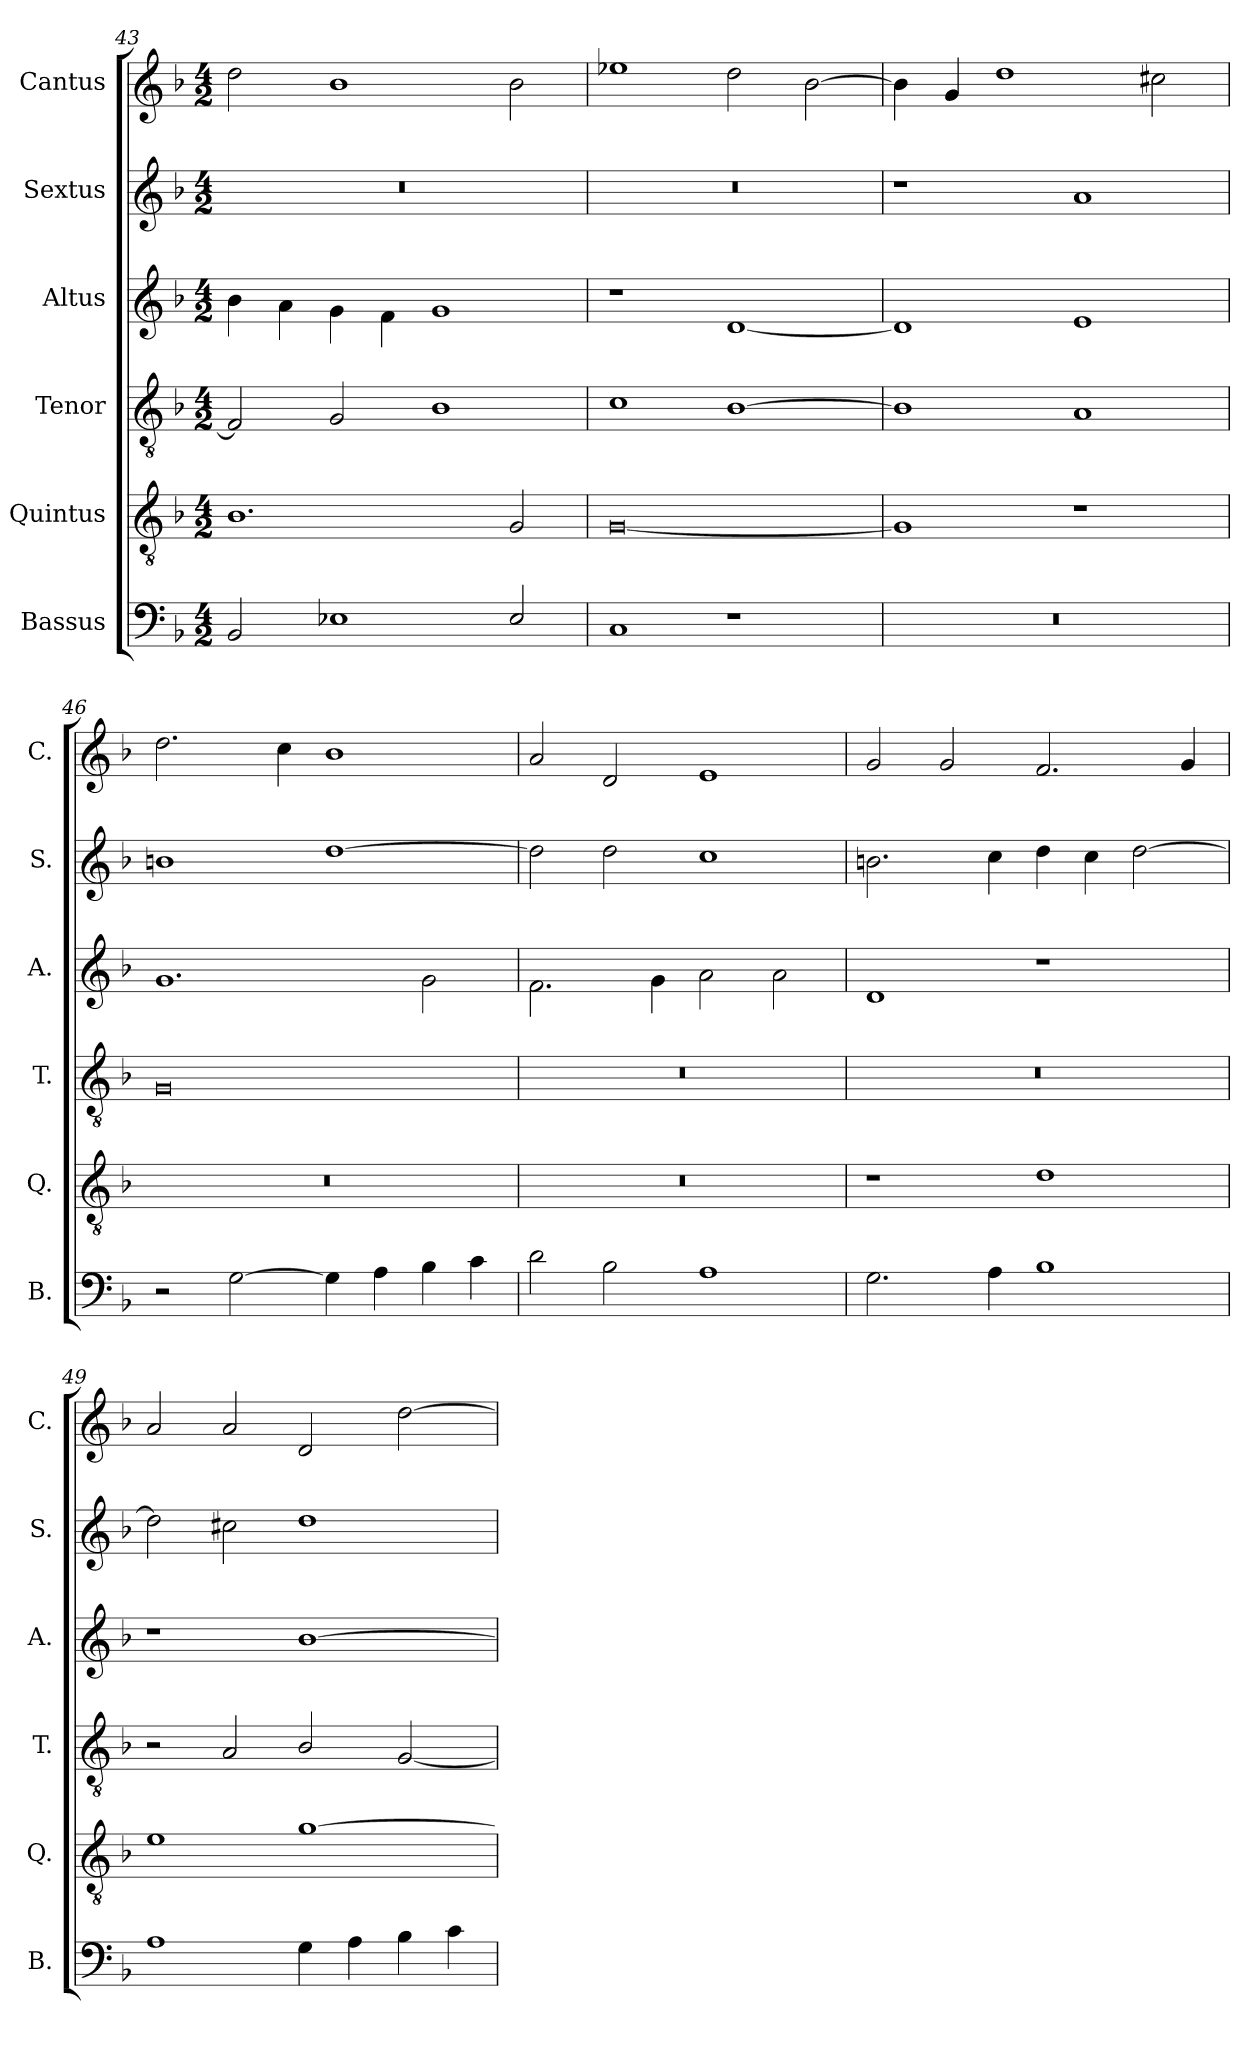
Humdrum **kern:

**kern	**kern	**kern	**kern	**kern	**kern
*part6	*part5	*part4	*part3	*part2	*part1
*staff6	*staff5	*staff4	*staff3	*staff2	*staff1
*I"Bassus	*I"Quintus	*I"Tenor	*I"Altus	*I"Sextus	*I"Cantus
*I'B.	*I'Q.	*I'T.	*I'A.	*I'S.	*I'C.
*clefF4	*clefGv2	*clefGv2	*clefG2	*clefG2	*clefG2
*k[b-]	*k[b-]	*k[b-]	*k[b-]	*k[b-]	*k[b-]
*M4/2	*M4/2	*M4/2	*M4/2	*M4/2	*M4/2
=43	=43	=43	=43	=43	=43
!	!	!	!	!LO:N:vis=1	!
2BB-/	1.B-	2F/]	4b-\	0r	2dd\
.	.	.	4a\	.	.
1E-X	.	2G/	4g\	.	1b-
.	.	.	4f\	.	.
.	.	1B-	1g	.	.
2E-/	2G/	.	.	.	2b-\
=44	=44	=44	=44	=44	=44
!	!	!	!	!LO:N:vis=1	!
1C	[0G	1c	1r	0r	1ee-X
1r	.	[1B-	[1d	.	2dd\
.	.	.	.	.	[2b-\
!!LO:LB:g=z
=45	=45	=45	=45	=45	=45
!LO:N:vis=1	!	!	!	!	!
0r	1G]	1B-]	1d]	1r	4b-\]
.	.	.	.	.	4g/
.	.	.	.	.	1dd
.	1r	1A	1e	1a	.
.	.	.	.	.	2cc#X\
!!LO:PB:g=z
=46	=46	=46	=46	=46	=46
!	!LO:N:vis=1	!	!	!	!
2r	0r	0G	1.g	1bn	2.dd\
[2G\	.	.	.	.	.
.	.	.	.	.	4cc\
4G\]	.	.	.	[1dd	1b-
4A\	.	.	.	.	.
4B-\	.	.	2g\	.	.
4c\	.	.	.	.	.
=47	=47	=47	=47	=47	=47
!	!LO:N:vis=1	!LO:N:vis=1	!	!	!
2d\	0r	0r	2.f\	2dd\]	2a/
2B-\	.	.	.	2dd\	2d/
.	.	.	4g\	.	.
1A	.	.	2a\	1cc	1e
.	.	.	2a\	.	.
=48	=48	=48	=48	=48	=48
!	!	!LO:N:vis=1	!	!	!
2.G\	1r	0r	1d	2.bn\	2g/
.	.	.	.	.	2g/
4A\	.	.	.	4cc\	.
1B-	1d	.	1r	4dd\	2.f/
.	.	.	.	4cc\	.
.	.	.	.	[2dd\	.
.	.	.	.	.	4g/
=49	=49	=49	=49	=49	=49
1A	1e	2r	1r	2dd\]	2a/
.	.	2A/	.	2cc#X\	2a/
4G\	[1g	2B-/	[1b-	1dd	2d/
4A\	.	.	.	.	.
4B-\	.	[2G/	.	.	[2dd\
4c\	.	.	.	.	.
=	=	=	=	=	=
*-	*-	*-	*-	*-	*-
